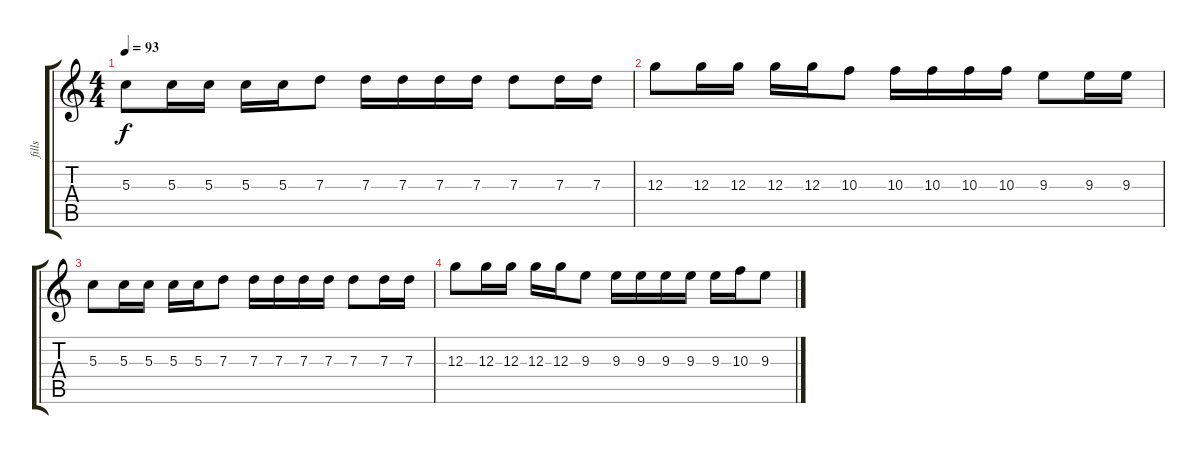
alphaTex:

\track ("fills" "fills") {instrument distortionguitar}
\staff {score tabs}
\tuning (E4 B3 G3 D3 A2 D2) {hide}
\ts (4 4)
\tempo 93
\clef g2
\ks c
5.3.8{dy f} 5.3.16 5.3.16 5.3.16 5.3.16 7.3.8 7.3.16 7.3.16 7.3.16 7.3.16 7.3.8 7.3.16 7.3.16 |
12.3.8 12.3.16 12.3.16 12.3.16 12.3.16 10.3.8 10.3.16 10.3.16 10.3.16 10.3.16 9.3.8 9.3.16 9.3.16 |
5.3.8 5.3.16 5.3.16 5.3.16 5.3.16 7.3.8 7.3.16 7.3.16 7.3.16 7.3.16 7.3.8 7.3.16 7.3.16 |
12.3.8 12.3.16 12.3.16 12.3.16 12.3.16 9.3.8 9.3.16 9.3.16 9.3.16 9.3.16 9.3.16 10.3.16 9.3.8
